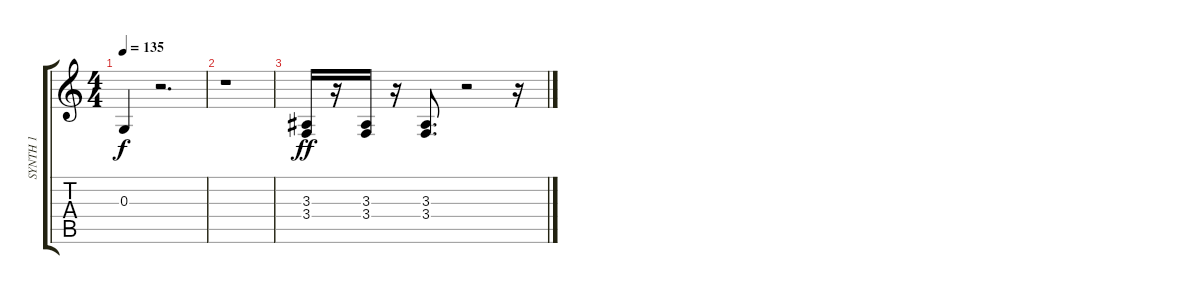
\track ("SYNTH 1" "SYNTH 1") {instrument bagpipe}
\staff {score tabs}
\tuning (E4 B3 G3 D3 A2 E2) {hide}
\ts (4 4)
\tempo 135
\clef g2
\ks c
0.3{t}.4{dy f} r.2{d} |
r.1 |
(3.3 3.4).16{dy ff} r.16 (3.3 3.4).16 r.16 (3.3 3.4).8{d} r.2 r.16
